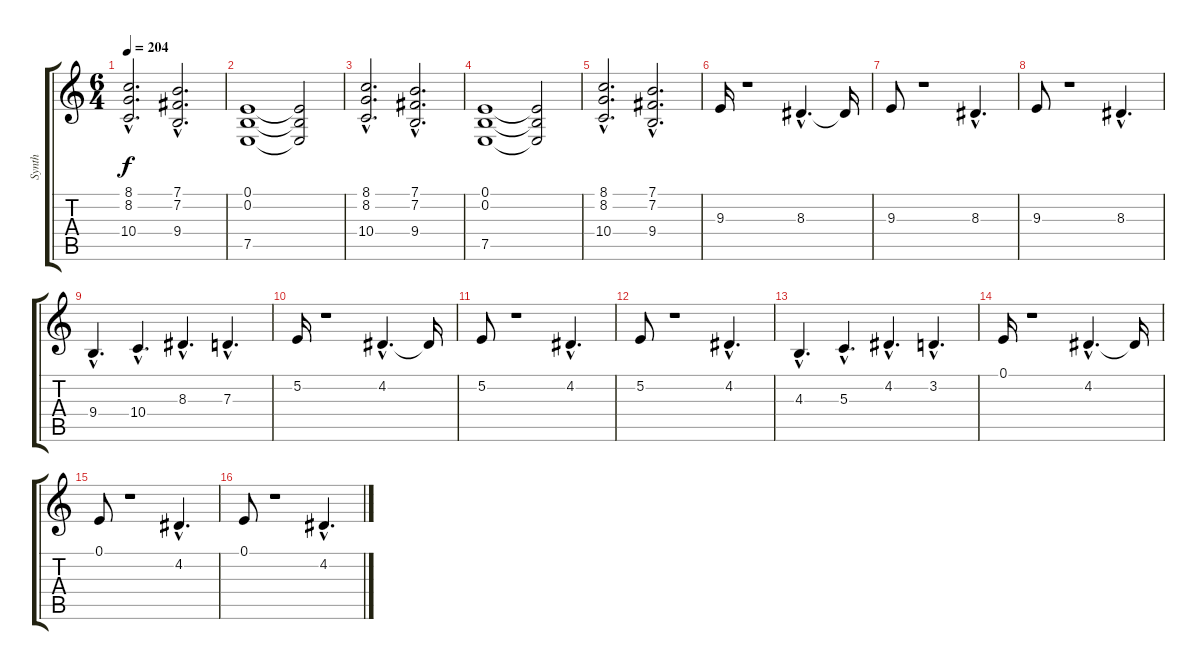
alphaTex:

\track ("Synth" "Synth") {instrument choiraahs}
\staff {score tabs}
\tuning (E4 B3 G3 D3 A2 E2) {hide}
\ts (6 4)
\tempo 204
\clef g2
\ks c
(8.1{hac} 8.2{hac} 10.4{hac}).2{d dy f} (7.1{hac} 7.2{hac} 9.4{hac}).2{d} |
(0.1 0.2 7.5).1 (0.1{t} 0.2{t} 7.5{t}).2 |
(8.1{hac} 8.2{hac} 10.4{hac}).2{d} (7.1{hac} 7.2{hac} 9.4{hac}).2{d} |
(0.1 0.2 7.5).1 (0.1{t} 0.2{t} 7.5{t}).2 |
(8.1{hac} 8.2{hac} 10.4{hac}).2{d} (7.1{hac} 7.2{hac} 9.4{hac}).2{d} |
9.3.16 r.1 8.3{hac}.4{d} 8.3{t}.16 |
9.3.8 r.1 8.3{hac}.4{d} |
9.3.8 r.1 8.3{hac}.4{d} |
9.4{hac}.4{d} 10.4{hac}.4{d} 8.3{hac}.4{d} 7.3{hac}.4{d} |
5.2.16 r.1 4.2{hac}.4{d} 4.2{t}.16 |
5.2.8 r.1 4.2{hac}.4{d} |
5.2.8 r.1 4.2{hac}.4{d} |
4.3{hac}.4{d} 5.3{hac}.4{d} 4.2{hac}.4{d} 3.2{hac}.4{d} |
0.1.16 r.1 4.2{hac}.4{d} 4.2{t}.16 |
0.1.8 r.1 4.2{hac}.4{d} |
0.1.8 r.1 4.2{hac}.4{d}
